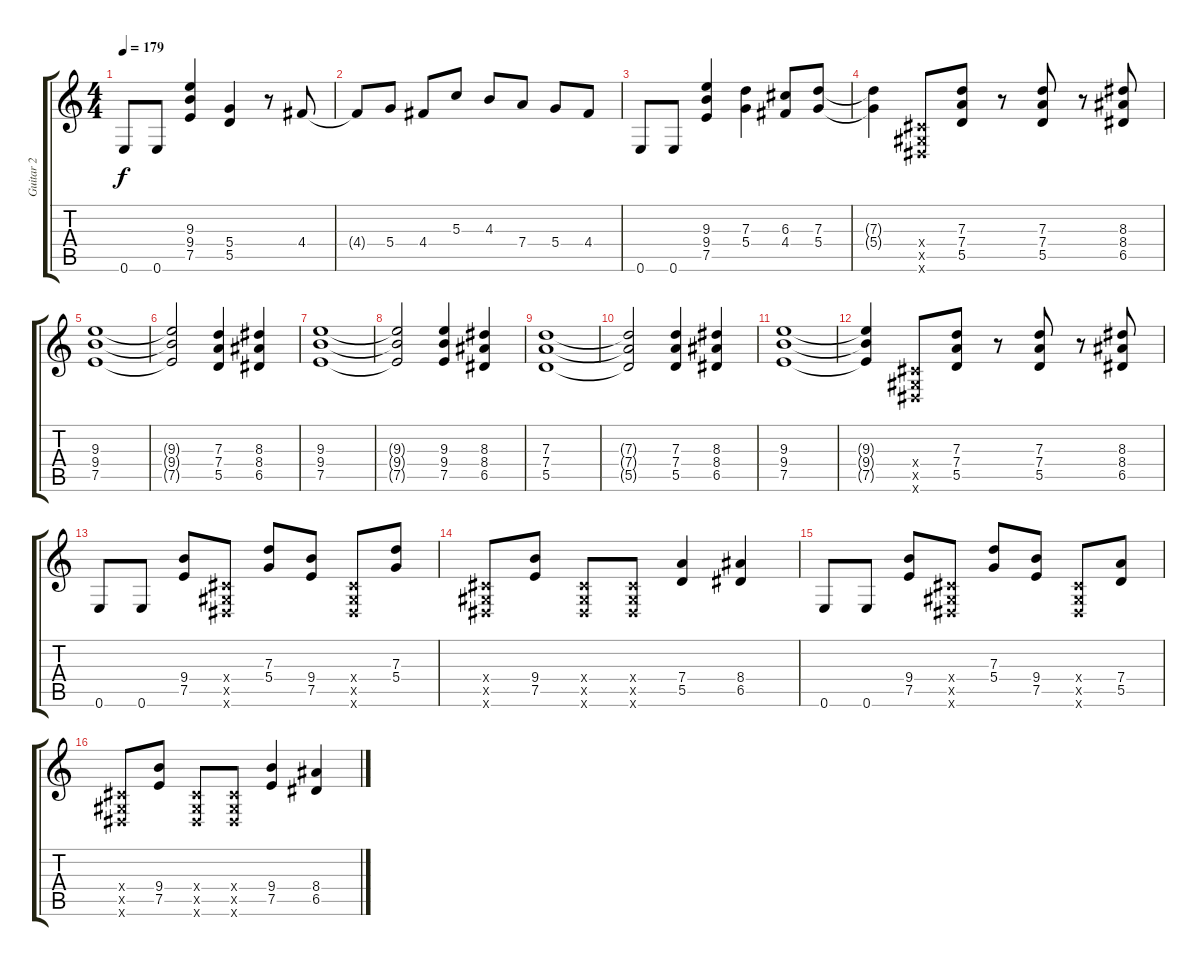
\track ("Guitar 2" "Guitar 2") {instrument distortionguitar}
\staff {score tabs}
\tuning (E4 B3 G3 D3 A2 E2) {hide}
\ts (4 4)
\tempo 179
\clef g2
\ks c
0.6.8{dy f} 0.6.8 (9.3 9.4 7.5).4 (5.4 5.5).4 r.8 4.4.8 |
4.4{t}.8 5.4.8 4.4.8 5.3.8 4.3.8 7.4.8 5.4.8 4.4.8 |
0.6.8 0.6.8 (9.3 9.4 7.5).4 (7.3 5.4).4 (6.3 4.4).8 (7.3 5.4).8 |
(7.3{t} 5.4{t}).4 (-1.4{x} -1.5{x} -1.6{x}).8 (7.3 7.4 5.5).8 r.8 (7.3 7.4 5.5).8 r.8 (8.3 8.4 6.5).8 |
(9.3 9.4 7.5).1 |
(9.3{t} 9.4{t} 7.5{t}).2 (7.3 7.4 5.5).4 (8.3 8.4 6.5).4 |
(9.3 9.4 7.5).1 |
(9.3{t} 9.4{t} 7.5{t}).2 (9.3 9.4 7.5).4 (8.3 8.4 6.5).4 |
(7.3 7.4 5.5).1 |
(7.3{t} 7.4{t} 5.5{t}).2 (7.3 7.4 5.5).4 (8.3 8.4 6.5).4 |
(9.3 9.4 7.5).1 |
(9.3{t} 9.4{t} 7.5{t}).4 (-1.4{x} -1.5{x} -1.6{x}).8 (7.3 7.4 5.5).8 r.8 (7.3 7.4 5.5).8 r.8 (8.3 8.4 6.5).8 |
0.6.8 0.6.8 (9.4 7.5).8 (-1.4{x} -1.5{x} -1.6{x}).8 (7.3 5.4).8 (9.4 7.5).8 (-1.4{x} -1.5{x} -1.6{x}).8 (7.3 5.4).8 |
(-1.4{x} -1.5{x} -1.6{x}).8 (9.4 7.5).8 (-1.4{x} -1.5{x} -1.6{x}).8 (-1.4{x} -1.5{x} -1.6{x}).8 (7.4 5.5).4 (8.4 6.5).4 |
0.6.8 0.6.8 (9.4 7.5).8 (-1.4{x} -1.5{x} -1.6{x}).8 (7.3 5.4).8 (9.4 7.5).8 (-1.4{x} -1.5{x} -1.6{x}).8 (7.4 5.5).8 |
(-1.4{x} -1.5{x} -1.6{x}).8 (9.4 7.5).8 (-1.4{x} -1.5{x} -1.6{x}).8 (-1.4{x} -1.5{x} -1.6{x}).8 (9.4 7.5).4 (8.4 6.5).4
